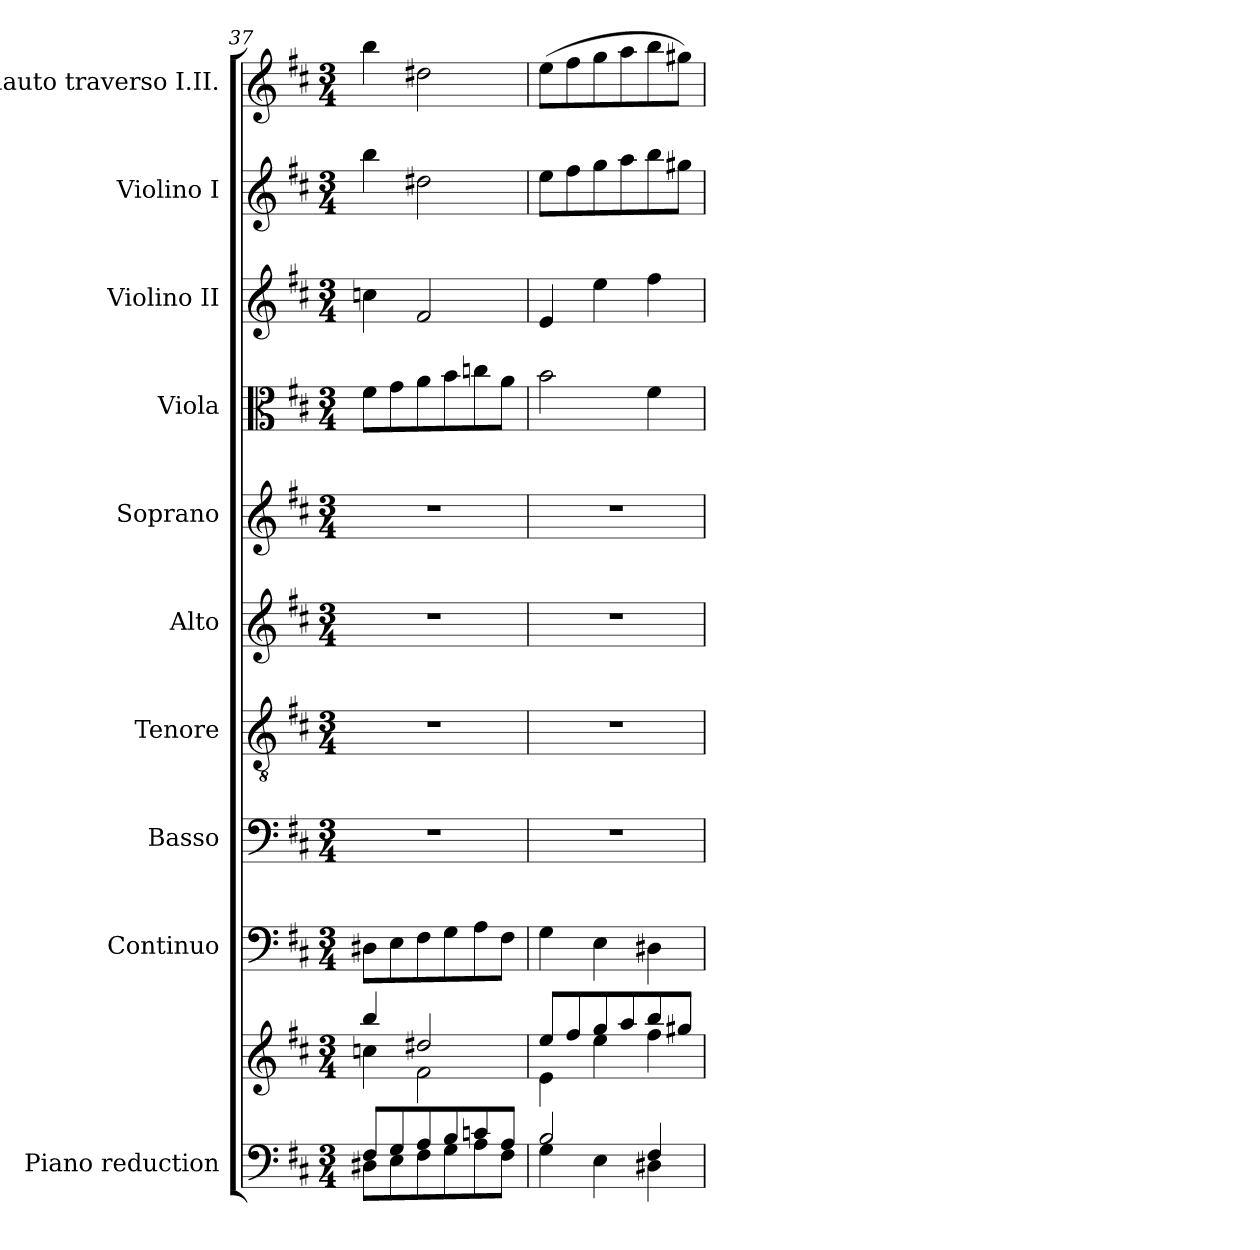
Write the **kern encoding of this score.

**kern	**kern	**kern	**kern	**kern	**kern	**kern	**kern	**kern	**kern	**kern
*part10	*part10	*part9	*part8	*part7	*part6	*part5	*part4	*part3	*part2	*part1
*staff11	*staff10	*staff9	*staff8	*staff7	*staff6	*staff5	*staff4	*staff3	*staff2	*staff1
*I"Piano reduction	*	*I"Continuo	*I"Basso	*I"Tenore	*I"Alto	*I"Soprano	*I"Viola	*I"Violino II	*I"Violino I	*I"Flauto traverso I.II.
*I'Pno	*	*	*	*	*	*	*I'Vla	*I'Vln	*I'Vln	*I'Fl
*clefF4	*clefG2	*clefF4	*clefF4	*clefGv2	*clefG2	*clefG2	*clefC3	*clefG2	*clefG2	*clefG2
*k[f#c#]	*k[f#c#]	*k[f#c#]	*k[f#c#]	*k[f#c#]	*k[f#c#]	*k[f#c#]	*k[f#c#]	*k[f#c#]	*k[f#c#]	*k[f#c#]
*M3/4	*M3/4	*M3/4	*M3/4	*M3/4	*M3/4	*M3/4	*M3/4	*M3/4	*M3/4	*M3/4
=37	=37	=37	=37	=37	=37	=37	=37	=37	=37	=37
*^	*^	*	*	*	*	*	*	*	*	*
8F#/L	8D#X\L	4bb/	4ccn\	8D#X\L	2.r	2.r	2.r	2.r	8f#\L	4ccn\	4bb\	4bb\
8G/	8E\	.	.	8E\	.	.	.	.	8g\	.	.	.
8A/	8F#\	2dd#X/	2f#\	8F#\	.	.	.	.	8a\	2f#/	2dd#X\	2dd#X\
8B/	8G\	.	.	8G\	.	.	.	.	8b\	.	.	.
8cn/	8A\	.	.	8A\	.	.	.	.	8ccn\	.	.	.
8A/J	8F#\J	.	.	8F#\J	.	.	.	.	8a\J	.	.	.
=38	=38	=38	=38	=38	=38	=38	=38	=38	=38	=38	=38	=38
2B/	4G\	8ee/L	4e\	4G\	2.r	2.r	2.r	2.r	2b\	4e/	8ee\L	(8ee\L
.	.	8ff#/	.	.	.	.	.	.	.	.	8ff#\	8ff#\
.	4E\	8gg/	4ee\	4E\	.	.	.	.	.	4ee\	8gg\	8gg\
.	.	8aa/	.	.	.	.	.	.	.	.	8aa\	8aa\
4F#/	4D#X\	8bb/	4ff#\	4D#X\	.	.	.	.	4f#\	4ff#\	8bb\	8bb\
.	.	8gg#X/J	.	.	.	.	.	.	.	.	8gg#X\J	8gg#X\J)
*v	*v	*	*	*	*	*	*	*	*	*	*	*
*	*v	*v	*	*	*	*	*	*	*	*	*
=	=	=	=	=	=	=	=	=	=	=
*-	*-	*-	*-	*-	*-	*-	*-	*-	*-	*-
